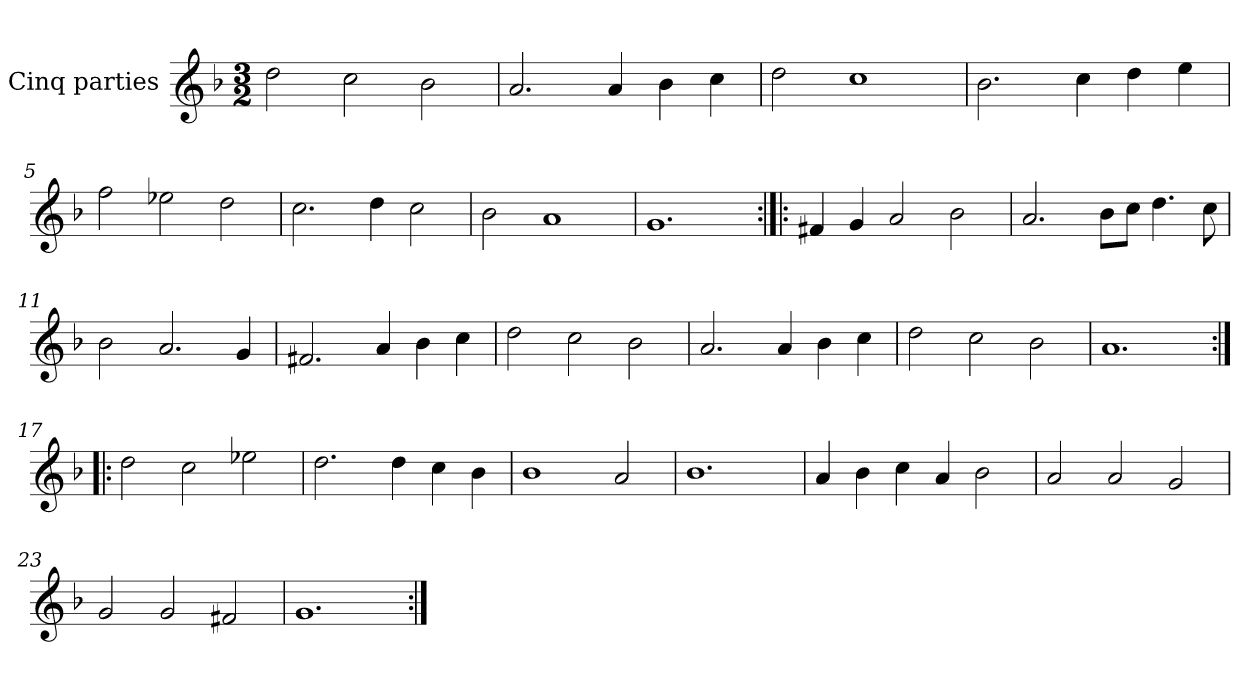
**kern
*part1
*staff1
*I"Cinq parties
*clefG2
*k[b-]
*M3/2
*MM180
=1
2dd\
2cc\
2b-\
=2
2.a/
4a/
4b-\
4cc\
=3
2dd\
1cc
=4
2.b-\
4cc\
4dd\
4ee\
=5
2ff\
2ee-X\
2dd\
=6
2.cc\
4dd\
2cc\
=7
2b-\
1a
=8
1.g
=9:|!|:
4f#X/
4g/
2a/
2b-\
=10
2.a/
8b-\L
8cc\J
4.dd\
8cc\
=11
2b-\
2.a/
4g/
=12
2.f#X/
4a/
4b-\
4cc\
=13
2dd\
2cc\
2b-\
=14
2.a/
4a/
4b-\
4cc\
=15
2dd\
2cc\
2b-\
=16
1.a
=17:|!|:
2dd\
2cc\
2ee-X\
=18
2.dd\
4dd\
4cc\
4b-\
=19
1b-
2a/
=20
1.b-
=21
4a/
4b-\
4cc\
4a/
2b-\
=22
2a/
2a/
2g/
=23
2g/
2g/
2f#X/
=24
1.g
=:|!
*-
